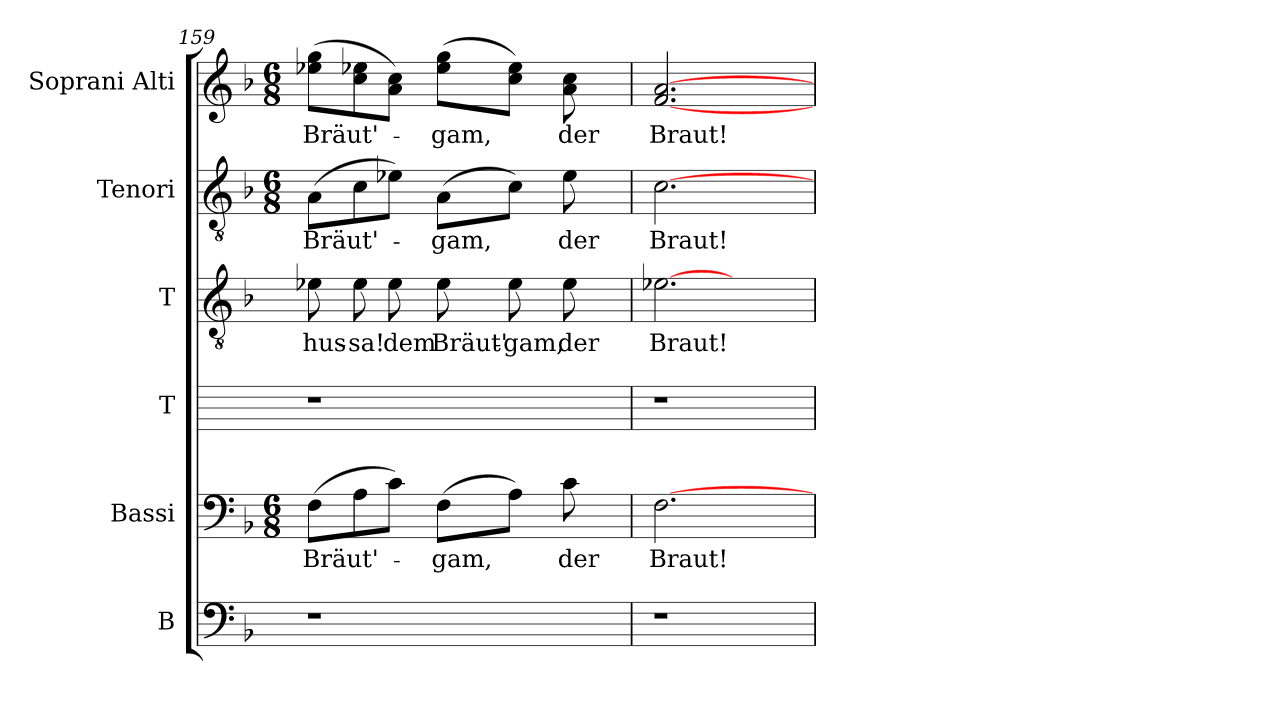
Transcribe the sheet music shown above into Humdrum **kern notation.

**kern	**kern	**text	**kern	**kern	**text	**kern	**text	**kern	**text
*part6	*part5	*part5	*part4	*part3	*part3	*part2	*part2	*part1	*part1
*staff6	*staff5	*staff5	*staff4	*staff3	*staff3	*staff2	*staff2	*staff1	*staff1
*I"B	*I"Bassi	*	*I"T	*I"T	*	*I"Tenori	*	*I"Soprani  Alti	*
*I'B	*I'B	*	*I'T	*I'T	*	*I'T	*	*I'S  A	*
*clefF4	*clefF4	*	*	*clefGv2	*	*clefGv2	*	*clefG2	*
*k[b-]	*k[b-]	*	*	*k[b-]	*	*k[b-]	*	*k[b-]	*
*F:	*F:	*	*	*F:	*	*F:	*	*F:	*
*	*M6/8	*	*	*	*	*M6/8	*	*M6/8	*
=159	=159	=159	=159	=159	=159	=159	=159	=159	=159
!	!	!LO:LY:b:cj	!	!	!LO:LY:b:cj	!	!LO:LY:b:cj	!	!LO:LY:b:cj
1r	(>8F\L	Bräut'-	1r	8e-X\	hus-	(>8A\L	Bräut'-	(>8gg\ 8ee-X\L	Bräut'-
!	!	!	!	!	!LO:LY:b:cj	!	!	!	!
.	8A\	.	.	8e-\	-sa!	8c\	.	8ee-X\ 8cc\	.
!	!	!	!	!	!LO:LY:b:cj	!	!	!	!
.	8c\J)	.	.	8e-\	dem	8e-X\J)	.	8cc\ 8a\J)	.
!	!	!LO:LY:b:cj	!	!	!LO:LY:b:cj	!	!LO:LY:b:cj	!	!LO:LY:b:cj
.	(>8F\L	-gam,	.	8e-\	Bräut'-	(>8A\L	-gam,	(>8gg\ 8ee-\L	-gam,
!	!	!	!	!	!LO:LY:b:rj	!	!	!	!
.	8A\J)	.	.	8e-\	-gam,	8c\J)	.	8ee-\ 8cc\J)	.
!	!	!LO:LY:b:cj	!	!	!LO:LY:b:cj	!	!LO:LY:b:cj	!	!LO:LY:b:cj
.	8c\	der	.	8e-\	der	8e-\	der	8cc\ 8a\	der
.	4ryy	.	.	4ryy	.	4ryy	.	4ryy	.
=160	=160	=160	=160	=160	=160	=160	=160	=160	=160
!	!	!LO:LY:b:cj	!	!	!LO:LY:b:cj	!	!LO:LY:b:cj	!	!LO:LY:b:cj
1r	[>2.F\	Braut!	1r	[>2.e-X\	Braut!	[>2.c\	Braut!	[>2.a/ [<2.f/	Braut!
.	4ryy	.	.	4ryy	.	4ryy	.	4ryy	.
=	=	=	=	=	=	=	=	=	=
*-	*-	*-	*-	*-	*-	*-	*-	*-	*-
